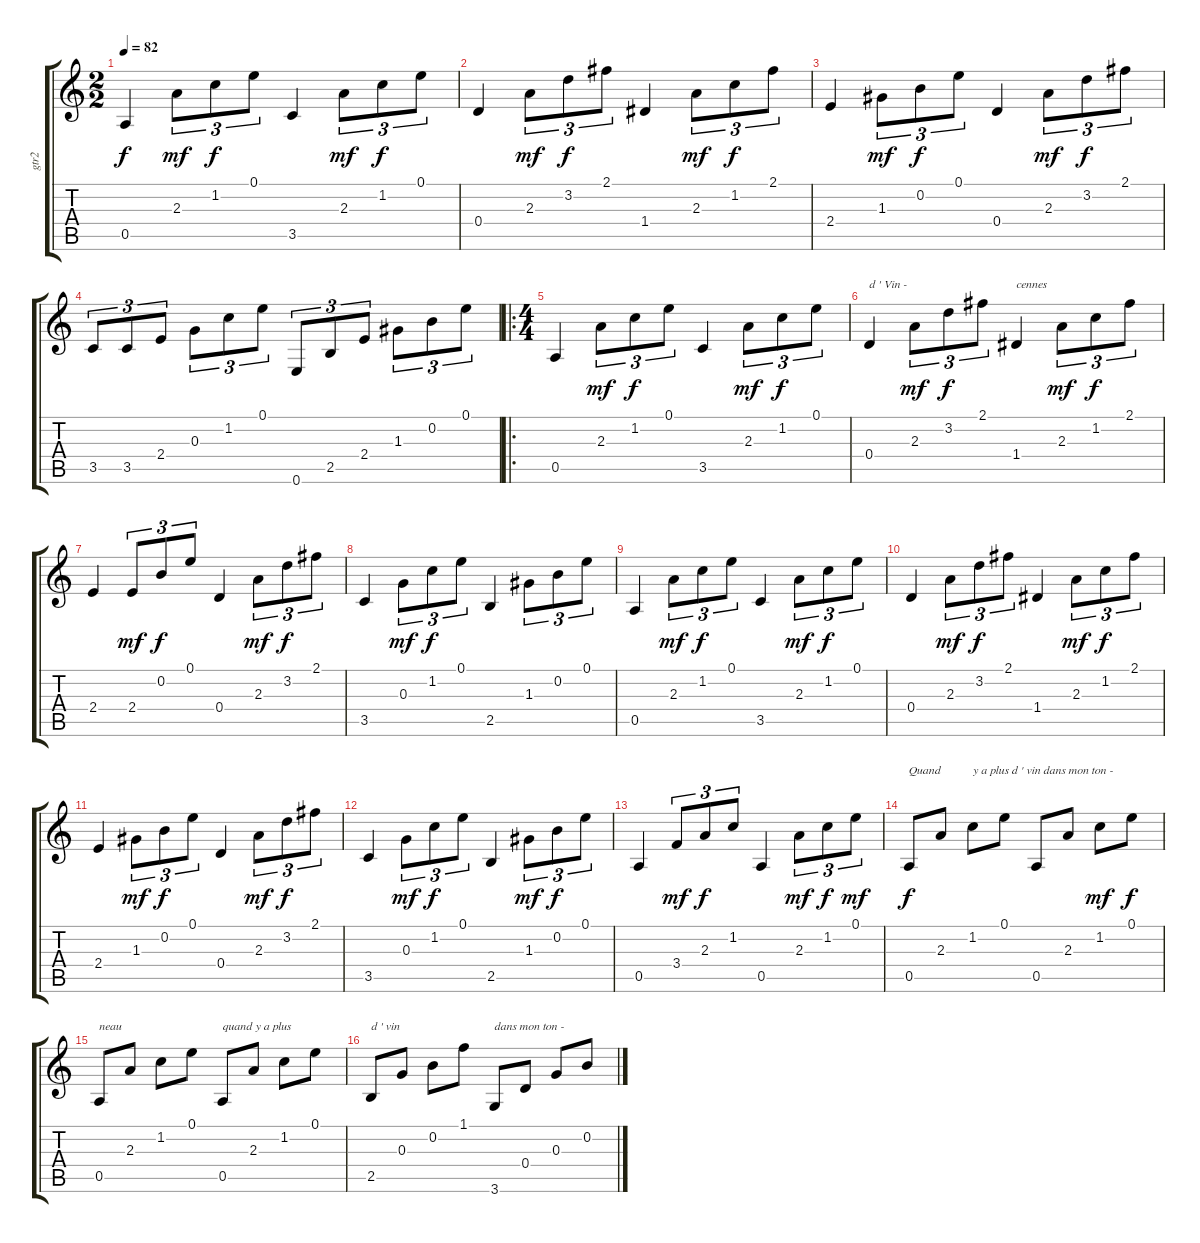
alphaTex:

\track ("gtr2" "gtr2") {instrument acousticguitarnylon}
\staff {score tabs}
\tuning (E4 B3 G3 D3 A2 E2) {hide}
\ts (2 2)
\tempo 82
\clef g2
\ks c
0.5.4{dy f instrument acousticguitarnylon} 2.3.8{tu (3 2) dy mf} 1.2.8{tu (3 2) dy f} 0.1.8{tu (3 2)} 3.5.4 2.3.8{tu (3 2) dy mf} 1.2.8{tu (3 2) dy f} 0.1.8{tu (3 2)} |
0.4.4 2.3.8{tu (3 2) dy mf} 3.2.8{tu (3 2) dy f} 2.1.8{tu (3 2)} 1.4.4 2.3.8{tu (3 2) dy mf} 1.2.8{tu (3 2) dy f} 2.1.8{tu (3 2)} |
2.4.4 1.3.8{tu (3 2) dy mf} 0.2.8{tu (3 2) dy f} 0.1.8{tu (3 2)} 0.4.4 2.3.8{tu (3 2) dy mf} 3.2.8{tu (3 2) dy f} 2.1.8{tu (3 2)} |
3.5.8{tu (3 2)} 3.5.8{tu (3 2)} 2.4.8{tu (3 2)} 0.3.8{tu (3 2)} 1.2.8{tu (3 2)} 0.1.8{tu (3 2)} 0.6.8{tu (3 2)} 2.5.8{tu (3 2)} 2.4.8{tu (3 2)} 1.3.8{tu (3 2)} 0.2.8{tu (3 2)} 0.1.8{tu (3 2)} |
\ro
\ts (4 4)
0.5.4 2.3.8{tu (3 2) dy mf} 1.2.8{tu (3 2) dy f} 0.1.8{tu (3 2)} 3.5.4 2.3.8{tu (3 2) dy mf} 1.2.8{tu (3 2) dy f} 0.1.8{tu (3 2)} |
0.4.4{txt "d ' Vin -"} 2.3.8{tu (3 2) dy mf} 3.2.8{tu (3 2) dy f} 2.1.8{tu (3 2)} 1.4.4{txt "cennes"} 2.3.8{tu (3 2) dy mf} 1.2.8{tu (3 2) dy f} 2.1.8{tu (3 2)} |
2.4.4 2.4.8{tu (3 2) dy mf} 0.2.8{tu (3 2) dy f} 0.1.8{tu (3 2)} 0.4.4 2.3.8{tu (3 2) dy mf} 3.2.8{tu (3 2) dy f} 2.1.8{tu (3 2)} |
3.5.4 0.3.8{tu (3 2) dy mf} 1.2.8{tu (3 2) dy f} 0.1.8{tu (3 2)} 2.5.4 1.3.8{tu (3 2)} 0.2.8{tu (3 2)} 0.1.8{tu (3 2)} |
0.5.4 2.3.8{tu (3 2) dy mf} 1.2.8{tu (3 2) dy f} 0.1.8{tu (3 2)} 3.5.4 2.3.8{tu (3 2) dy mf} 1.2.8{tu (3 2) dy f} 0.1.8{tu (3 2)} |
0.4.4 2.3.8{tu (3 2) dy mf} 3.2.8{tu (3 2) dy f} 2.1.8{tu (3 2)} 1.4.4 2.3.8{tu (3 2) dy mf} 1.2.8{tu (3 2) dy f} 2.1.8{tu (3 2)} |
2.4.4 1.3.8{tu (3 2) dy mf} 0.2.8{tu (3 2) dy f} 0.1.8{tu (3 2)} 0.4.4 2.3.8{tu (3 2) dy mf} 3.2.8{tu (3 2) dy f} 2.1.8{tu (3 2)} |
3.5.4 0.3.8{tu (3 2) dy mf} 1.2.8{tu (3 2) dy f} 0.1.8{tu (3 2)} 2.5.4 1.3.8{tu (3 2) dy mf} 0.2.8{tu (3 2) dy f} 0.1.8{tu (3 2)} |
0.5.4 3.4.8{tu (3 2) dy mf} 2.3.8{tu (3 2) dy f} 1.2.8{tu (3 2)} 0.5.4 2.3.8{tu (3 2) dy mf} 1.2.8{tu (3 2) dy f} 0.1.8{tu (3 2) dy mf} |
0.5.8{txt "Quand" dy f} 2.3.8 1.2.8{txt "y a plus d ' vin dans mon ton -"} 0.1.8 0.5.8 2.3.8 1.2.8{dy mf} 0.1.8{dy f} |
0.5.8{txt "neau"} 2.3.8 1.2.8 0.1.8 0.5.8{txt "quand y a plus"} 2.3.8 1.2.8 0.1.8 |
2.5.8{txt "d ' vin"} 0.3.8 0.2.8 1.1.8 3.6.8{txt "dans mon ton -"} 0.4.8 0.3.8 0.2.8
